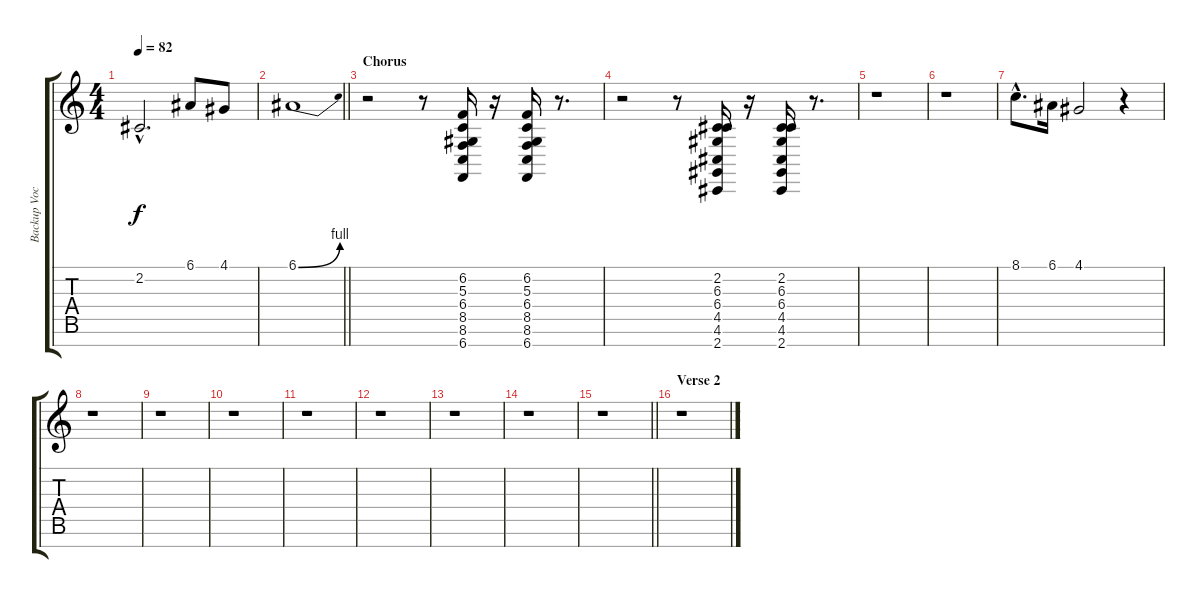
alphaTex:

\track ("Backup Vocal" "Backup Voc") {instrument pad4choir}
\staff {score tabs}
\tuning (E4 B3 G3 D3 A2 E2 B1) {hide}
\ts (4 4)
\tempo 82
\clef g2
\ks c
2.2{hac}.2{d dy f} 6.1.8 4.1.8 |
\barLineRight lightlight
6.1{be (bend 0 0 60 4)}.1 |
\section ("" "Chorus")
r.2 r.8 (6.2 5.3 6.4 8.5 8.6 6.7).16 r.16 (6.2 5.3 6.4 8.5 8.6 6.7).16 r.8{d} |
r.2 r.8 (2.2 6.3 6.4 4.5 4.6 2.7).16 r.16 (2.2 6.3 6.4 4.5 4.6 2.7).16 r.8{d} |
r.1 |
r.1 |
8.1{hac}.8{d} 6.1.16 4.1.2 r.4 |
r.1 |
r.1 |
r.1 |
r.1 |
r.1 |
r.1 |
r.1 |
\barLineRight lightlight
r.1 |
\section ("" "Verse 2")
r.1
